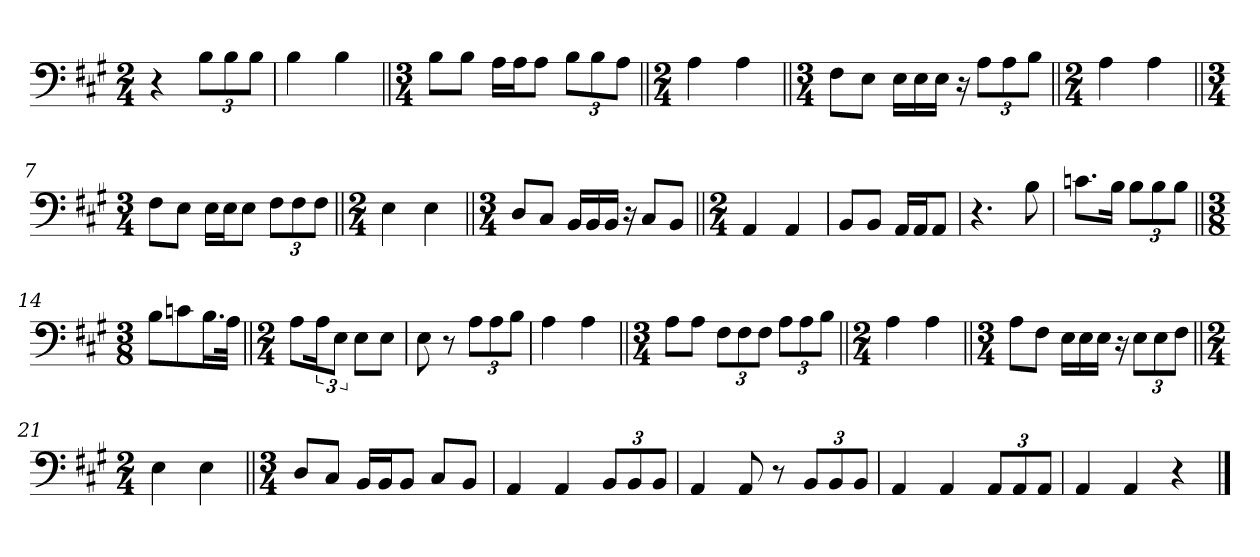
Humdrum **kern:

**kern
*part1
*staff1
*clefF4
*k[f#c#g#]
*M2/4
=1
4r
12B\L
12B\
12B\J
=2
4B\
4B\
=3||
*M3/4
8B\L
8B\J
16A\LL
16A\J
8A\J
12B\L
12B\
12A\J
=4||
*M2/4
4A\
4A\
=5||
*M3/4
8F#\L
8E\J
16E\LL
16E\
16E\JJ
16r
12A\L
12A\
12B\J
=6||
*M2/4
4A\
4A\
=7||
*M3/4
8F#\L
8E\J
16E\LL
16E\J
8E\J
12F#\L
12F#\
12F#\J
=8||
*M2/4
4E\
4E\
=9||
*M3/4
8D/L
8C#/J
16BB/LL
16BB/
16BB/JJ
16r
8C#/L
8BB/J
=10||
*M2/4
4AA/
4AA/
=11
8BB/L
8BB/J
16AA/LL
16AA/J
8AA/J
=12
4.r
8B\
=13
8.cn\L
16B\Jk
12B\L
12B\
12B\J
=14||
*M3/8
8B\L
8cn\
16.B\L
32A\JJk
=15||
*M2/4
8A\L
24A\K
12E\J
8E\L
8E\J
=16
8E\
8r
12A\L
12A\
12B\J
=17
4A\
4A\
=18||
*M3/4
8A\L
8A\J
12F#\L
12F#\
12F#\J
12A\L
12A\
12B\J
=19||
*M2/4
4A\
4A\
=20||
*M3/4
8A\L
8F#\J
16E\LL
16E\
16E\JJ
16r
12E\L
12E\
12F#\J
=21||
*M2/4
4E\
4E\
=22||
*M3/4
8D/L
8C#/J
16BB/LL
16BB/J
8BB/J
8C#/L
8BB/J
=23
4AA/
4AA/
12BB/L
12BB/
12BB/J
=24
4AA/
8AA/
8r
12BB/L
12BB/
12BB/J
=25
4AA/
4AA/
12AA/L
12AA/
12AA/J
=26
4AA/
4AA/
4r
==
*-
